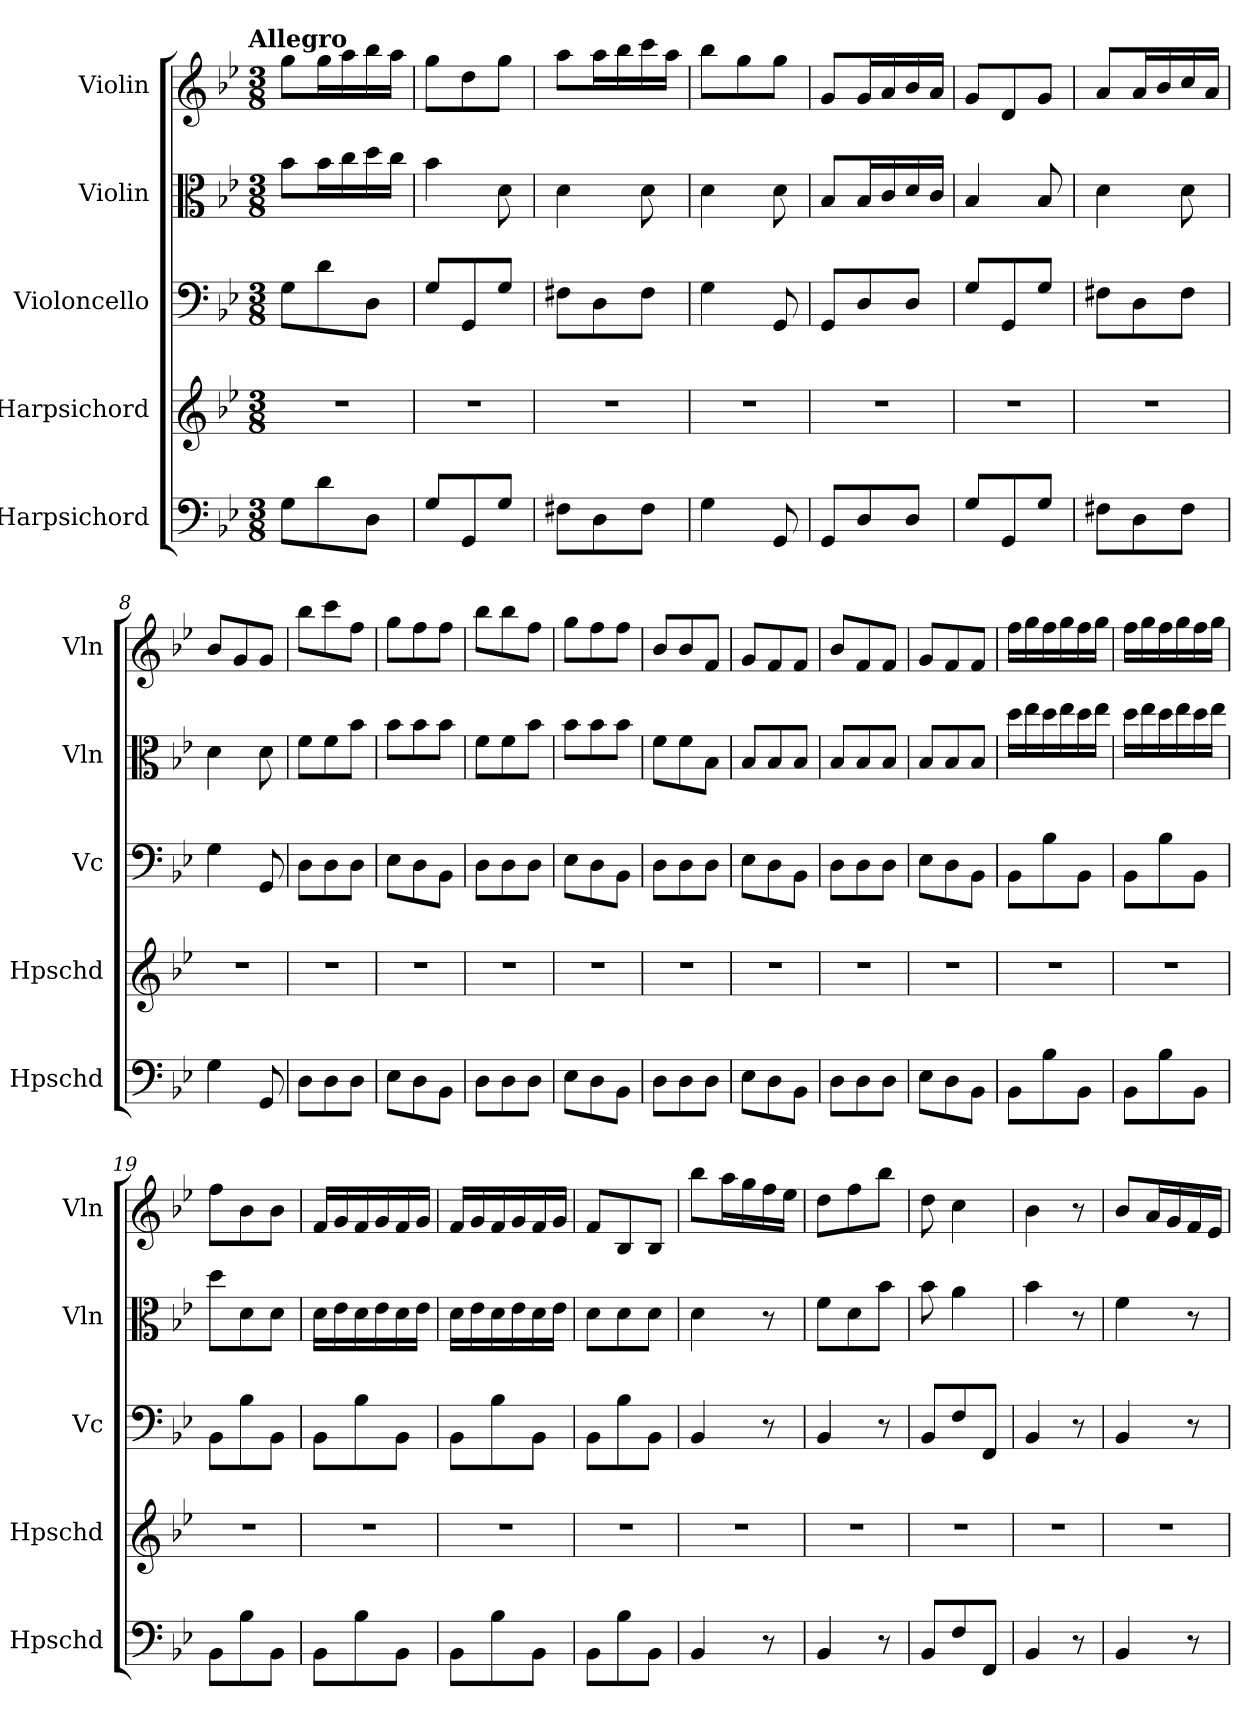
**kern	**kern	**kern	**kern	**kern
*part5	*part4	*part3	*part2	*part1
*staff5	*staff4	*staff3	*staff2	*staff1
*I"Harpsichord	*I"Harpsichord	*I"Violoncello	*I"Violin	*I"Violin
*I'Hpschd	*I'Hpschd	*I'Vc	*I'Vln	*I'Vln
*clefF4	*clefG2	*clefF4	*clefC3	*clefG2
*k[b-e-]	*k[b-e-]	*k[b-e-]	*k[b-e-]	*k[b-e-]
!!LO:TX:omd:t=Allegro
*M3/8	*M3/8	*M3/8	*M3/8	*M3/8
*MM132	*MM132	*MM132	*MM132	*MM132
=1	=1	=1	=1	=1
8G\L	4.r	8G\L	8b-\L	8gg\L
8d\	.	8d\	16b-\L	16gg\L
.	.	.	16cc\	16aa\
8D\J	.	8D\J	16dd\	16bb-\
.	.	.	16cc\JJ	16aa\JJ
=2	=2	=2	=2	=2
8G/L	4.r	8G/L	4b-\	8gg\L
8GG/	.	8GG/	.	8dd\
8G/J	.	8G/J	8d\	8gg\J
=3	=3	=3	=3	=3
8F#X\L	4.r	8F#X\L	4d\	8aa\L
8D\	.	8D\	.	16aa\L
.	.	.	.	16bb-\
8F#\J	.	8F#\J	8d\	16ccc\
.	.	.	.	16aa\JJ
=4	=4	=4	=4	=4
4G\	4.r	4G\	4d\	8bb-\L
.	.	.	.	8gg\
8GG/	.	8GG/	8d\	8gg\J
=5	=5	=5	=5	=5
8GG/L	4.r	8GG/L	8B-/L	8g/L
8D/	.	8D/	16B-/L	16g/L
.	.	.	16c/	16a/
8D/J	.	8D/J	16d/	16b-/
.	.	.	16c/JJ	16a/JJ
=6	=6	=6	=6	=6
8G/L	4.r	8G/L	4B-/	8g/L
8GG/	.	8GG/	.	8d/
8G/J	.	8G/J	8B-/	8g/J
=7	=7	=7	=7	=7
8F#X\L	4.r	8F#X\L	4d\	8a/L
8D\	.	8D\	.	16a/L
.	.	.	.	16b-/
8F#\J	.	8F#\J	8d\	16cc/
.	.	.	.	16a/JJ
=8	=8	=8	=8	=8
4G\	4.r	4G\	4d\	8b-/L
.	.	.	.	8g/
8GG/	.	8GG/	8d\	8g/J
=9	=9	=9	=9	=9
8D\L	4.r	8D\L	8f\L	8bb-\L
8D\	.	8D\	8f\	8ccc\
8D\J	.	8D\J	8b-\J	8ff\J
=10	=10	=10	=10	=10
8E-\L	4.r	8E-\L	8b-\L	8gg\L
8D\	.	8D\	8b-\	8ff\
8BB-\J	.	8BB-\J	8b-\J	8ff\J
=11	=11	=11	=11	=11
8D\L	4.r	8D\L	8f\L	8bb-\L
8D\	.	8D\	8f\	8bb-\
8D\J	.	8D\J	8b-\J	8ff\J
=12	=12	=12	=12	=12
8E-\L	4.r	8E-\L	8b-\L	8gg\L
8D\	.	8D\	8b-\	8ff\
8BB-\J	.	8BB-\J	8b-\J	8ff\J
=13	=13	=13	=13	=13
8D\L	4.r	8D\L	8f\L	8b-/L
8D\	.	8D\	8f\	8b-/
8D\J	.	8D\J	8B-\J	8f/J
=14	=14	=14	=14	=14
8E-\L	4.r	8E-\L	8B-/L	8g/L
8D\	.	8D\	8B-/	8f/
8BB-\J	.	8BB-\J	8B-/J	8f/J
=15	=15	=15	=15	=15
8D\L	4.r	8D\L	8B-/L	8b-/L
8D\	.	8D\	8B-/	8f/
8D\J	.	8D\J	8B-/J	8f/J
=16	=16	=16	=16	=16
8E-\L	4.r	8E-\L	8B-/L	8g/L
8D\	.	8D\	8B-/	8f/
8BB-\J	.	8BB-\J	8B-/J	8f/J
=17	=17	=17	=17	=17
8BB-\L	4.r	8BB-\L	16dd\LL	16ff\LL
.	.	.	16ee-\	16gg\
8B-\	.	8B-\	16dd\	16ff\
.	.	.	16ee-\	16gg\
8BB-\J	.	8BB-\J	16dd\	16ff\
.	.	.	16ee-\JJ	16gg\JJ
=18	=18	=18	=18	=18
8BB-\L	4.r	8BB-\L	16dd\LL	16ff\LL
.	.	.	16ee-\	16gg\
8B-\	.	8B-\	16dd\	16ff\
.	.	.	16ee-\	16gg\
8BB-\J	.	8BB-\J	16dd\	16ff\
.	.	.	16ee-\JJ	16gg\JJ
=19	=19	=19	=19	=19
8BB-\L	4.r	8BB-\L	8dd\L	8ff\L
8B-\	.	8B-\	8d\	8b-\
8BB-\J	.	8BB-\J	8d\J	8b-\J
=20	=20	=20	=20	=20
8BB-\L	4.r	8BB-\L	16d\LL	16f/LL
.	.	.	16e-\	16g/
8B-\	.	8B-\	16d\	16f/
.	.	.	16e-\	16g/
8BB-\J	.	8BB-\J	16d\	16f/
.	.	.	16e-\JJ	16g/JJ
=21	=21	=21	=21	=21
8BB-\L	4.r	8BB-\L	16d\LL	16f/LL
.	.	.	16e-\	16g/
8B-\	.	8B-\	16d\	16f/
.	.	.	16e-\	16g/
8BB-\J	.	8BB-\J	16d\	16f/
.	.	.	16e-\JJ	16g/JJ
=22	=22	=22	=22	=22
8BB-\L	4.r	8BB-\L	8d\L	8f/L
8B-\	.	8B-\	8d\	8B-/
8BB-\J	.	8BB-\J	8d\J	8B-/J
=23	=23	=23	=23	=23
4BB-/	4.r	4BB-/	4d\	8bb-\L
.	.	.	.	16aa\L
.	.	.	.	16gg\
8r	.	8r	8r	16ff\
.	.	.	.	16ee-\JJ
=24	=24	=24	=24	=24
4BB-/	4.r	4BB-/	8f\L	8dd\L
.	.	.	8d\	8ff\
8r	.	8r	8b-\J	8bb-\J
=25	=25	=25	=25	=25
8BB-/L	4.r	8BB-/L	8b-\	8dd\
8F/	.	8F/	4a\	4cc\
8FF/J	.	8FF/J	.	.
=26	=26	=26	=26	=26
4BB-/	4.r	4BB-/	4b-\	4b-\
8r	.	8r	8r	8r
=27	=27	=27	=27	=27
4BB-/	4.r	4BB-/	4f\	8b-/L
.	.	.	.	16a/L
.	.	.	.	16g/
8r	.	8r	8r	16f/
.	.	.	.	16e-/JJ
=	=	=	=	=
*-	*-	*-	*-	*-
